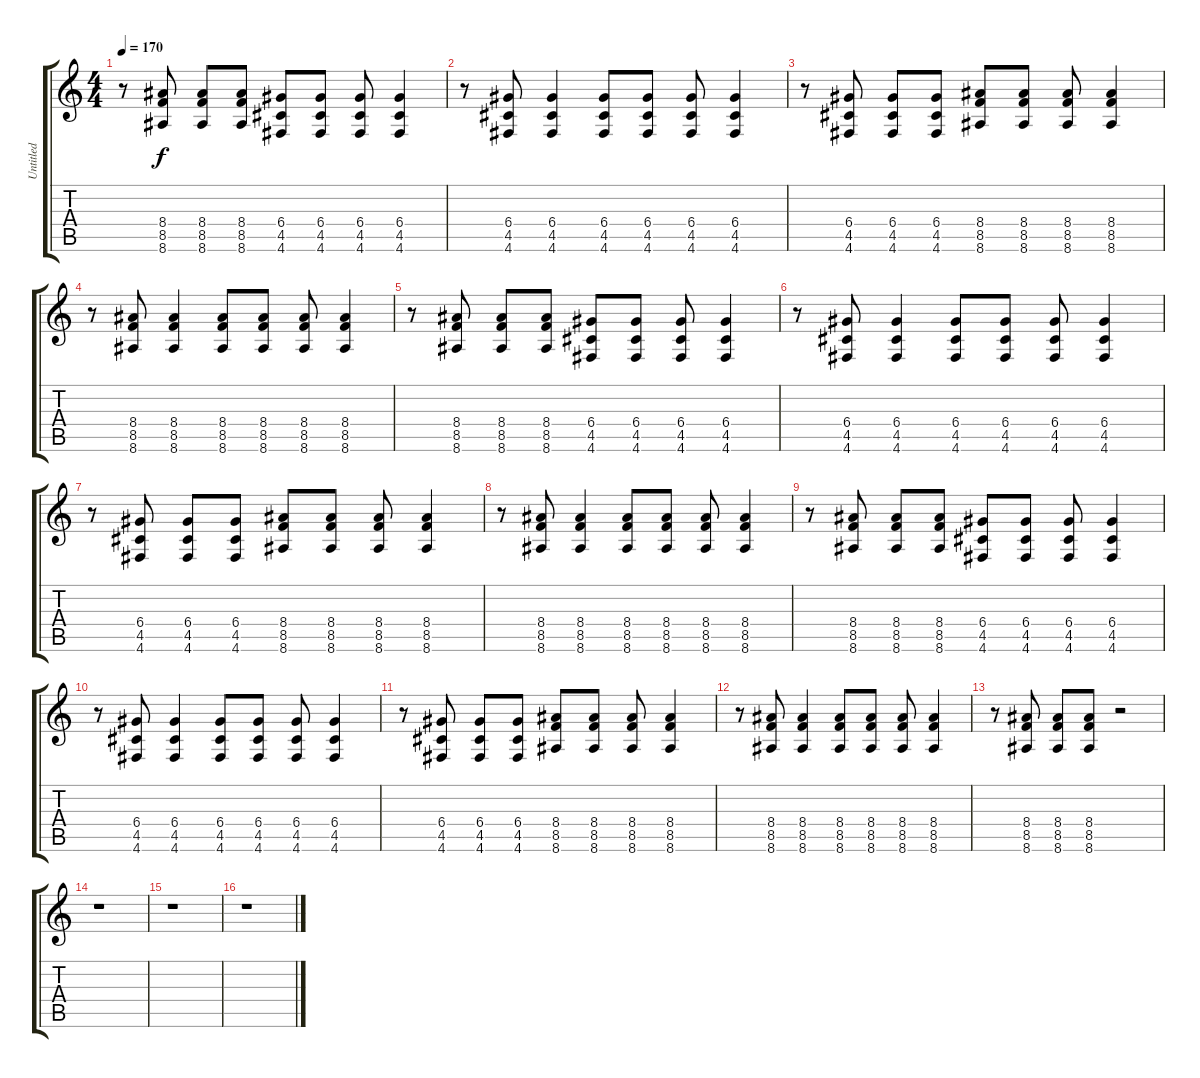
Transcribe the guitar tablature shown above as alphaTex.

\track ("Untitled" "Untitled") {instrument distortionguitar}
\staff {score tabs}
\tuning (E4 B3 G3 D3 A2 D2) {hide}
\ts (4 4)
\tempo 170
\clef g2
\ks c
r.8{dy f} (8.4 8.5 8.6).8 (8.4 8.5 8.6).8 (8.4 8.5 8.6).8 (6.4 4.5 4.6).8 (6.4 4.5 4.6).8 (6.4 4.5 4.6).8 (6.4 4.5 4.6).4 |
r.8 (6.4 4.5 4.6).8 (6.4 4.5 4.6).4 (6.4 4.5 4.6).8 (6.4 4.5 4.6).8 (6.4 4.5 4.6).8 (6.4 4.5 4.6).4 |
r.8 (6.4 4.5 4.6).8 (6.4 4.5 4.6).8 (6.4 4.5 4.6).8 (8.4 8.5 8.6).8 (8.4 8.5 8.6).8 (8.4 8.5 8.6).8 (8.4 8.5 8.6).4 |
r.8 (8.4 8.5 8.6).8 (8.4 8.5 8.6).4 (8.4 8.5 8.6).8 (8.4 8.5 8.6).8 (8.4 8.5 8.6).8 (8.4 8.5 8.6).4 |
r.8 (8.4 8.5 8.6).8 (8.4 8.5 8.6).8 (8.4 8.5 8.6).8 (6.4 4.5 4.6).8 (6.4 4.5 4.6).8 (6.4 4.5 4.6).8 (6.4 4.5 4.6).4 |
r.8 (6.4 4.5 4.6).8 (6.4 4.5 4.6).4 (6.4 4.5 4.6).8 (6.4 4.5 4.6).8 (6.4 4.5 4.6).8 (6.4 4.5 4.6).4 |
r.8 (6.4 4.5 4.6).8 (6.4 4.5 4.6).8 (6.4 4.5 4.6).8 (8.4 8.5 8.6).8 (8.4 8.5 8.6).8 (8.4 8.5 8.6).8 (8.4 8.5 8.6).4 |
r.8 (8.4 8.5 8.6).8 (8.4 8.5 8.6).4 (8.4 8.5 8.6).8 (8.4 8.5 8.6).8 (8.4 8.5 8.6).8 (8.4 8.5 8.6).4 |
r.8 (8.4 8.5 8.6).8 (8.4 8.5 8.6).8 (8.4 8.5 8.6).8 (6.4 4.5 4.6).8 (6.4 4.5 4.6).8 (6.4 4.5 4.6).8 (6.4 4.5 4.6).4 |
r.8 (6.4 4.5 4.6).8 (6.4 4.5 4.6).4 (6.4 4.5 4.6).8 (6.4 4.5 4.6).8 (6.4 4.5 4.6).8 (6.4 4.5 4.6).4 |
r.8 (6.4 4.5 4.6).8 (6.4 4.5 4.6).8 (6.4 4.5 4.6).8 (8.4 8.5 8.6).8 (8.4 8.5 8.6).8 (8.4 8.5 8.6).8 (8.4 8.5 8.6).4 |
r.8 (8.4 8.5 8.6).8 (8.4 8.5 8.6).4 (8.4 8.5 8.6).8 (8.4 8.5 8.6).8 (8.4 8.5 8.6).8 (8.4 8.5 8.6).4 |
r.8 (8.4 8.5 8.6).8 (8.4 8.5 8.6).8 (8.4 8.5 8.6).8 r.2 |
r.1 |
r.1 |
r.1
